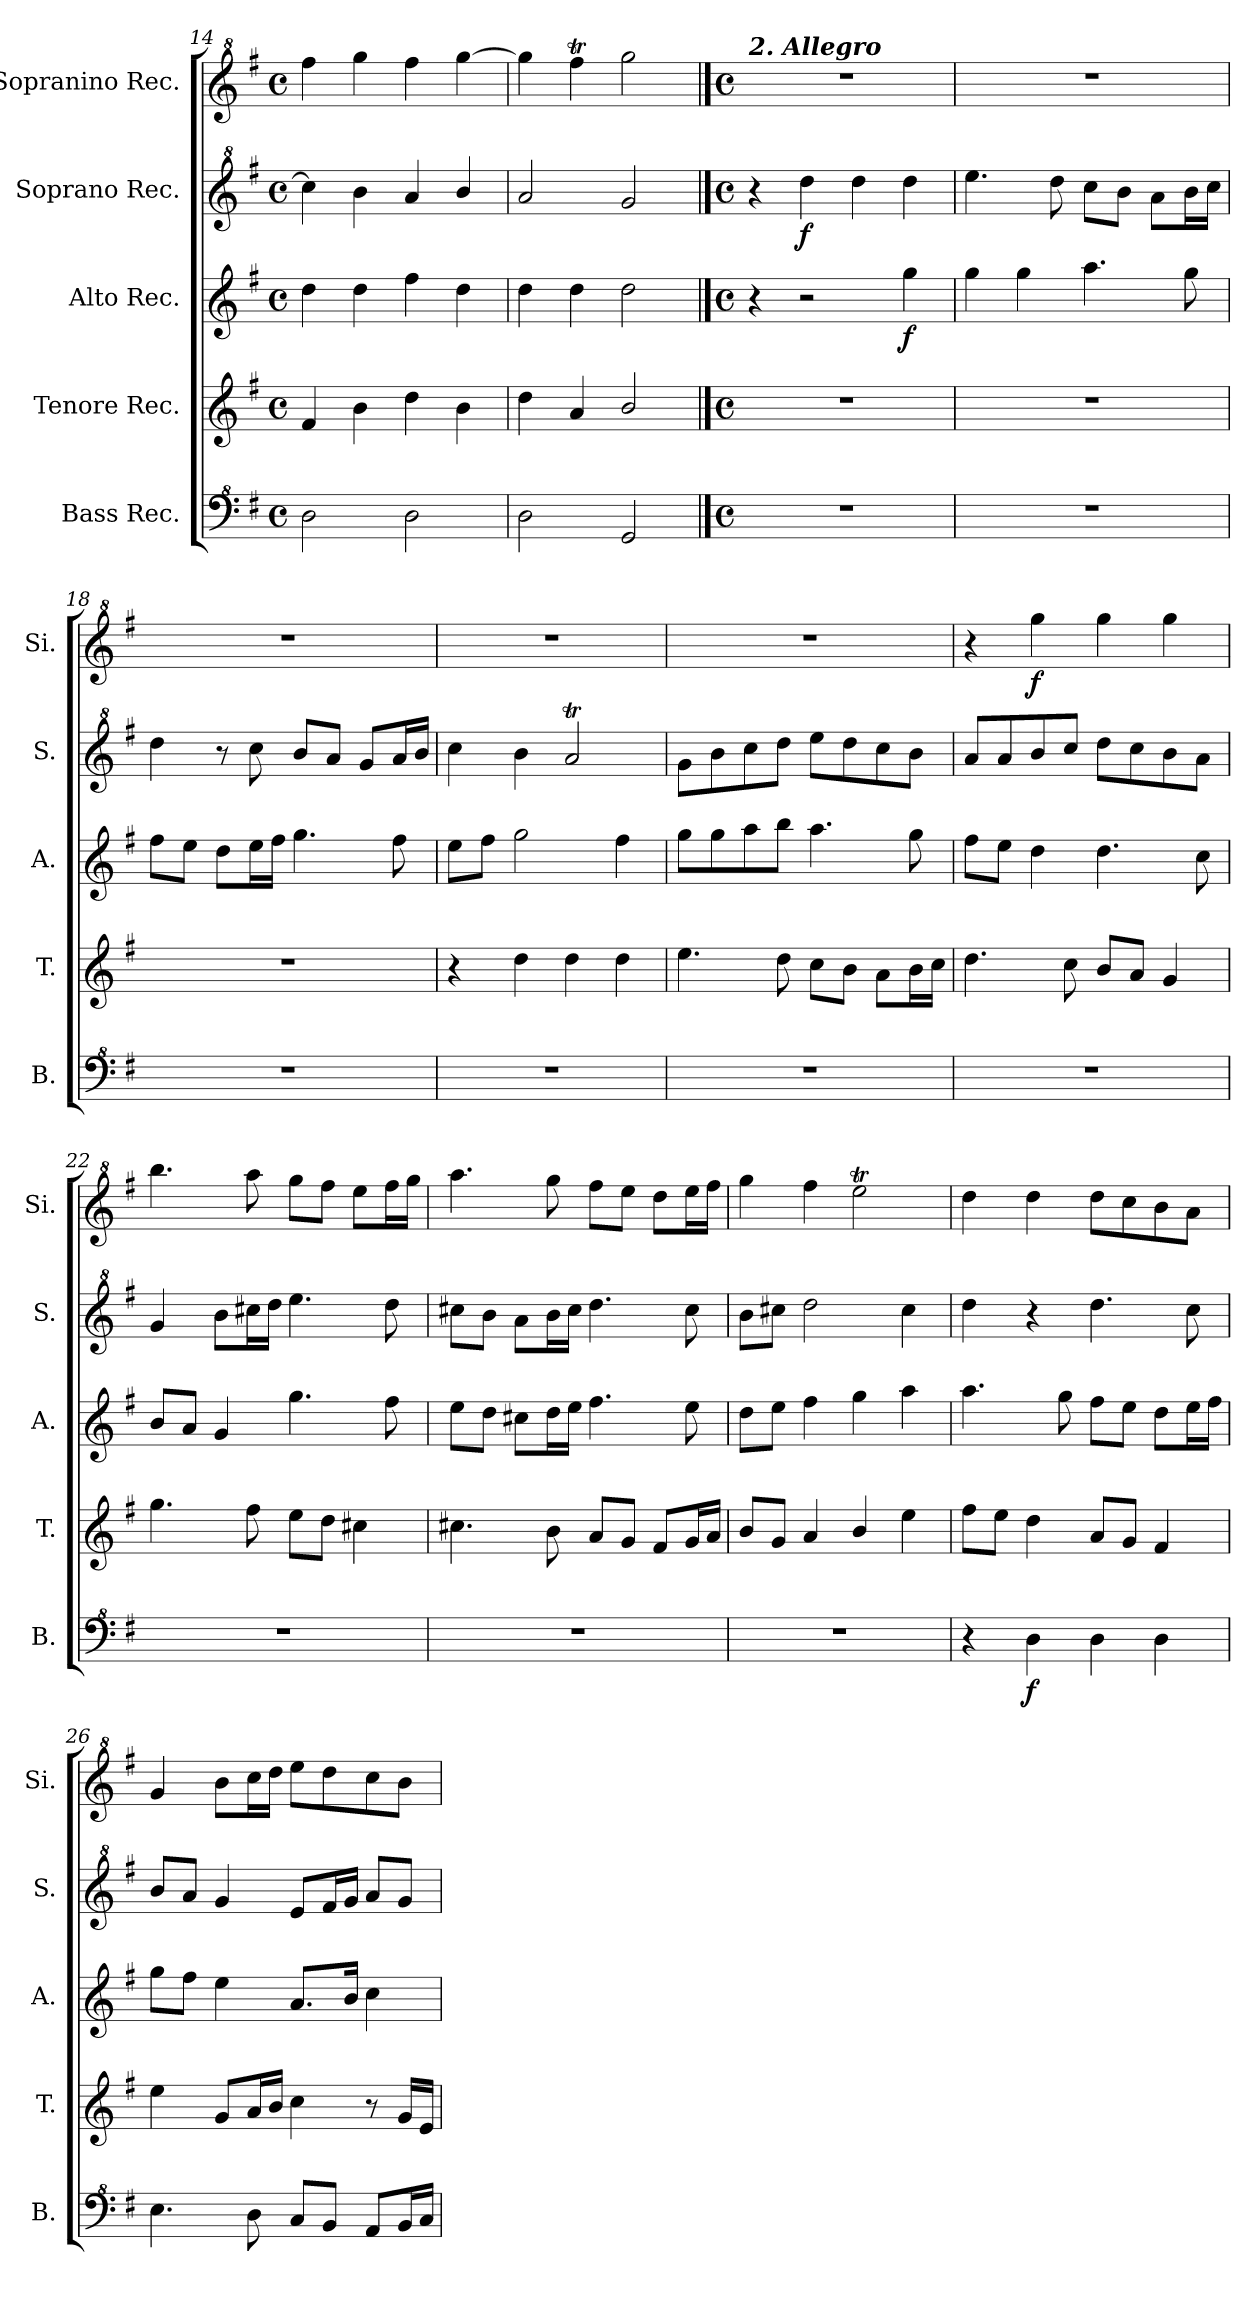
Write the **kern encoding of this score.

**kern	**dynam	**kern	**kern	**dynam	**kern	**dynam	**kern	**dynam
*part5	*part5	*part4	*part3	*part3	*part2	*part2	*part1	*part1
*staff5	*staff5	*staff4	*staff3	*staff3	*staff2	*staff2	*staff1	*staff1
*I"Bass Rec.	*	*I"Tenore Rec.	*I"Alto Rec.	*	*I"Soprano Rec.	*	*I"Sopranino Rec.	*
*I'B.	*	*I'T.	*I'A.	*	*I'S.	*	*I'Si.	*
*clefF^4	*	*clefG2	*clefG2	*	*clefG^2	*	*clefG^2	*
*k[f#]	*	*k[f#]	*k[f#]	*	*k[f#]	*	*k[f#]	*
*M4/4	*	*M4/4	*M4/4	*	*M4/4	*	*M4/4	*
*met(c)	*	*met(c)	*met(c)	*	*met(c)	*	*met(c)	*
=14	=14	=14	=14	=14	=14	=14	=14	=14
2d\	.	4f#/	4dd\	.	4ccc\]	.	4fff#\	.
.	.	4b\	4dd\	.	4bb\	.	4ggg\	.
2d\	.	4dd\	4ff#\	.	4aa/	.	4fff#\	.
.	.	4b\	4dd\	.	4bb/	.	[4ggg\	.
=15	=15	=15	=15	=15	=15	=15	=15	=15
2d\	.	4dd\	4dd\	.	2aa/	.	4ggg\]	.
.	.	4a/	4dd\	.	.	.	4fff#t\	.
2G/	.	2b/	2dd\	.	2gg/	.	2ggg\	.
!!LO:LB:g=z
==16	==16	==16	==16	==16	==16	==16	==16	==16
*M4/4	*	*M4/4	*M4/4	*	*M4/4	*	*M4/4	*
*met(c)	*	*met(c)	*met(c)	*	*met(c)	*	*met(c)	*
*	*	*	*	*	*	*	*MM120	*
!	!	!	!	!	!	!	!LO:TX:a:Bi:t=2. Allegro	!
1r	.	1r	4r	.	4r	.	1r	.
!	!	!	!	!	!	!LO:DY:b	!	!
.	.	.	2r	.	4ddd\	f	.	.
.	.	.	.	.	4ddd\	.	.	.
!	!	!	!	!LO:DY:b	!	!	!	!
.	.	.	4gg\	f	4ddd\	.	.	.
=17	=17	=17	=17	=17	=17	=17	=17	=17
1r	.	1r	4gg\	.	4.eee\	.	1r	.
.	.	.	4gg\	.	.	.	.	.
.	.	.	.	.	8ddd\	.	.	.
.	.	.	4.aa\	.	8ccc\L	.	.	.
.	.	.	.	.	8bb\J	.	.	.
.	.	.	.	.	8aa\L	.	.	.
.	.	.	8gg\	.	16bb\L	.	.	.
.	.	.	.	.	16ccc\JJ	.	.	.
=18	=18	=18	=18	=18	=18	=18	=18	=18
1r	.	1r	8ff#\L	.	4ddd\	.	1r	.
.	.	.	8ee\J	.	.	.	.	.
.	.	.	8dd\L	.	8r	.	.	.
.	.	.	16ee\L	.	8ccc\	.	.	.
.	.	.	16ff#\JJ	.	.	.	.	.
.	.	.	4.gg\	.	8bb/L	.	.	.
.	.	.	.	.	8aa/J	.	.	.
.	.	.	.	.	8gg/L	.	.	.
.	.	.	8ff#\	.	16aa/L	.	.	.
.	.	.	.	.	16bb/JJ	.	.	.
=19	=19	=19	=19	=19	=19	=19	=19	=19
1r	.	4r	8ee\L	.	4ccc\	.	1r	.
.	.	.	8ff#\J	.	.	.	.	.
.	.	4dd\	2gg\	.	4bb\	.	.	.
.	.	4dd\	.	.	2aaT/	.	.	.
.	.	4dd\	4ff#\	.	.	.	.	.
=20	=20	=20	=20	=20	=20	=20	=20	=20
1r	.	4.ee\	8gg\L	.	8gg\L	.	1r	.
.	.	.	8gg\	.	8bb\	.	.	.
.	.	.	8aa\	.	8ccc\	.	.	.
.	.	8dd\	8bb\J	.	8ddd\J	.	.	.
.	.	8cc\L	4.aa\	.	8eee\L	.	.	.
.	.	8b\J	.	.	8ddd\	.	.	.
.	.	8a\L	.	.	8ccc\	.	.	.
.	.	16b\L	8gg\	.	8bb\J	.	.	.
.	.	16cc\JJ	.	.	.	.	.	.
=21	=21	=21	=21	=21	=21	=21	=21	=21
1r	.	4.dd\	8ff#\L	.	8aa/L	.	4r	.
.	.	.	8ee\J	.	8aa/	.	.	.
!	!	!	!	!	!	!	!	!LO:DY:b
.	.	.	4dd\	.	8bb/	.	4ggg\	f
.	.	8cc\	.	.	8ccc/J	.	.	.
.	.	8b/L	4.dd\	.	8ddd\L	.	4ggg\	.
.	.	8a/J	.	.	8ccc\	.	.	.
.	.	4g/	.	.	8bb\	.	4ggg\	.
.	.	.	8cc\	.	8aa\J	.	.	.
=22	=22	=22	=22	=22	=22	=22	=22	=22
1r	.	4.gg\	8b/L	.	4gg/	.	4.bbb\	.
.	.	.	8a/J	.	.	.	.	.
.	.	.	4g/	.	8bb\L	.	.	.
.	.	8ff#\	.	.	16ccc#X\L	.	8aaa\	.
.	.	.	.	.	16ddd\JJ	.	.	.
.	.	8ee\L	4.gg\	.	4.eee\	.	8ggg\L	.
.	.	8dd\J	.	.	.	.	8fff#\J	.
.	.	4cc#X\	.	.	.	.	8eee\L	.
.	.	.	8ff#\	.	8ddd\	.	16fff#\L	.
.	.	.	.	.	.	.	16ggg\JJ	.
=23	=23	=23	=23	=23	=23	=23	=23	=23
1r	.	4.cc#X\	8ee\L	.	8ccc#X\L	.	4.aaa\	.
.	.	.	8dd\J	.	8bb\J	.	.	.
.	.	.	8cc#X\L	.	8aa\L	.	.	.
.	.	8b\	16dd\L	.	16bb\L	.	8ggg\	.
.	.	.	16ee\JJ	.	16ccc#\JJ	.	.	.
.	.	8a/L	4.ff#\	.	4.ddd\	.	8fff#\L	.
.	.	8g/J	.	.	.	.	8eee\J	.
.	.	8f#/L	.	.	.	.	8ddd\L	.
.	.	16g/L	8ee\	.	8ccc#\	.	16eee\L	.
.	.	16a/JJ	.	.	.	.	16fff#\JJ	.
!!LO:LB:g=z
=24	=24	=24	=24	=24	=24	=24	=24	=24
1r	.	8b/L	8dd\L	.	8bb\L	.	4ggg\	.
.	.	8g/J	8ee\J	.	8ccc#X\J	.	.	.
.	.	4a/	4ff#\	.	2ddd\	.	4fff#\	.
.	.	4b/	4gg\	.	.	.	2eeeT\	.
.	.	4ee\	4aa\	.	4ccc#\	.	.	.
=25	=25	=25	=25	=25	=25	=25	=25	=25
4r	.	8ff#\L	4.aa\	.	4ddd\	.	4ddd\	.
.	.	8ee\J	.	.	.	.	.	.
!	!LO:DY:b	!	!	!	!	!	!	!
4d\	f	4dd\	.	.	4r	.	4ddd\	.
.	.	.	8gg\	.	.	.	.	.
4d\	.	8a/L	8ff#\L	.	4.ddd\	.	8ddd\L	.
.	.	8g/J	8ee\J	.	.	.	8ccc\	.
4d\	.	4f#/	8dd\L	.	.	.	8bb\	.
.	.	.	16ee\L	.	8ccc\	.	8aa\J	.
.	.	.	16ff#\JJ	.	.	.	.	.
=26	=26	=26	=26	=26	=26	=26	=26	=26
4.e\	.	4ee\	8gg\L	.	8bb/L	.	4gg/	.
.	.	.	8ff#\J	.	8aa/J	.	.	.
.	.	8g/L	4ee\	.	4gg/	.	8bb\L	.
8d\	.	16a/L	.	.	.	.	16ccc\L	.
.	.	16b/JJ	.	.	.	.	16ddd\JJ	.
8c/L	.	4cc\	8.a/L	.	8ee/L	.	8eee\L	.
8B/J	.	.	.	.	16ff#/L	.	8ddd\	.
.	.	.	16b/Jk	.	16gg/JJ	.	.	.
8A/L	.	8r	4cc\	.	8aa/L	.	8ccc\	.
16B/L	.	16g/LL	.	.	8gg/J	.	8bb\J	.
16c/JJ	.	16e/JJ	.	.	.	.	.	.
=	=	=	=	=	=	=	=	=
*-	*-	*-	*-	*-	*-	*-	*-	*-
